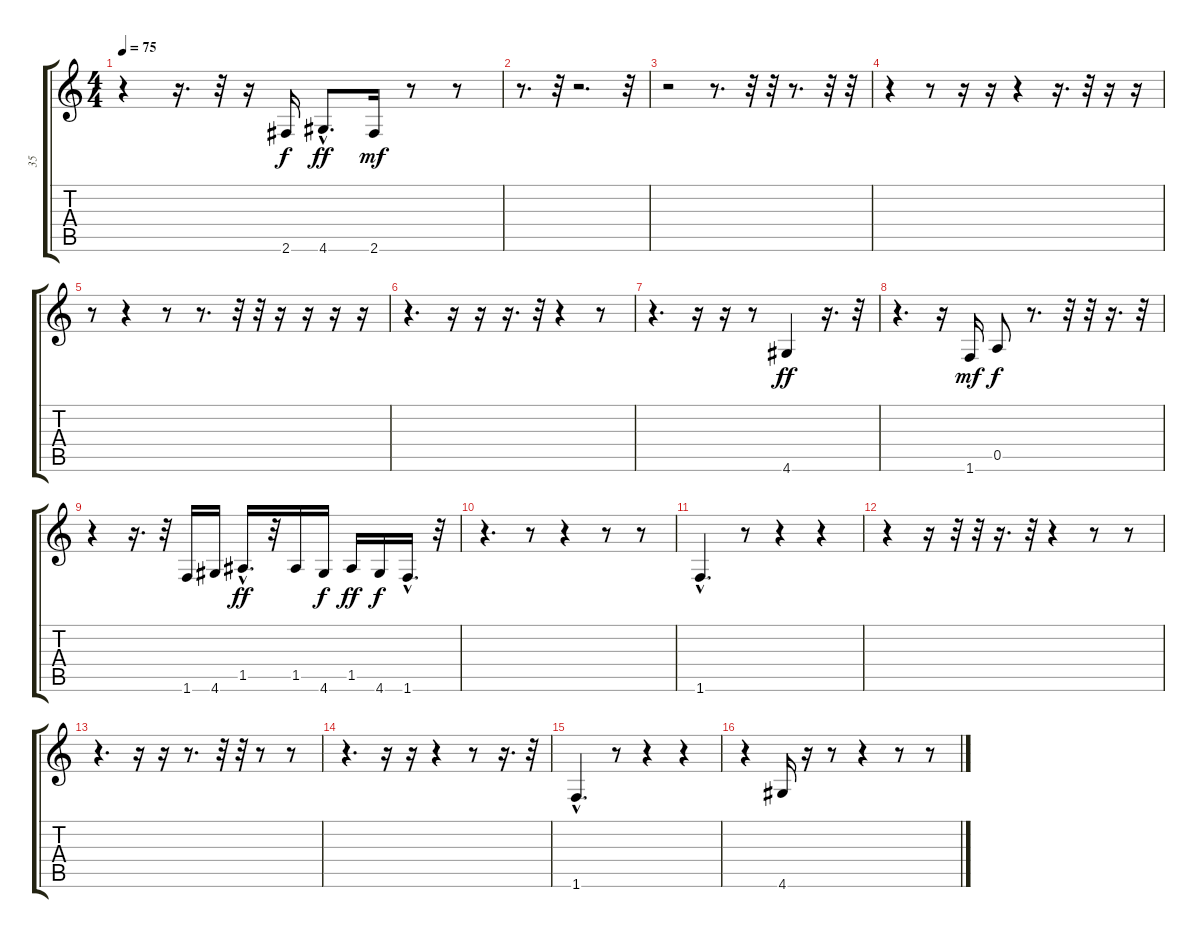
\track ("35" "35") {instrument electricbasspick}
\staff {score tabs}
\tuning (E4 B3 G3 D3 A2 E2) {hide}
\ts (4 4)
\tempo 75
\clef g2
\ks c
r.4{dy f} r.16{d} r.32 r.16 2.6.16 4.6{hac}.8{d dy ff} 2.6.16{dy mf} r.8 r.8 |
r.8{d} r.32 r.2{d} r.32 |
r.2 r.8{d} r.32 r.32 r.8{d} r.32 r.32 |
r.4 r.8 r.16 r.16 r.4 r.16{d} r.32 r.16 r.16 |
r.8 r.4 r.8 r.8{d} r.32 r.32 r.16 r.16 r.16 r.16 |
r.4{d} r.16 r.16 r.16{d} r.32 r.4 r.8 |
r.4{d} r.16 r.16 r.8 4.6.4{dy ff} r.16{d} r.32 |
r.4{d} r.16 1.6.16{dy mf} 0.5.8{dy f} r.8{d} r.32 r.32 r.16{d} r.32 |
r.4 r.16{d} r.32 1.6.16 4.6.16 1.5{hac}.16{d dy ff} r.32 1.5.16 4.6.16{dy f} 1.5.16{dy ff} 4.6.16{dy f} 1.6{hac}.16{d} r.32 |
r.4{d} r.8 r.4 r.8 r.8 |
1.6{hac}.4{d} r.8 r.4 r.4 |
r.4 r.16 r.32 r.32 r.16{d} r.32 r.4 r.8 r.8 |
r.4{d} r.16 r.16 r.8{d} r.32 r.32 r.8 r.8 |
r.4{d} r.16 r.16 r.4 r.8 r.16{d} r.32 |
1.6{hac}.4{d} r.8 r.4 r.4 |
r.4 4.6.16 r.16 r.8 r.4 r.8 r.8
